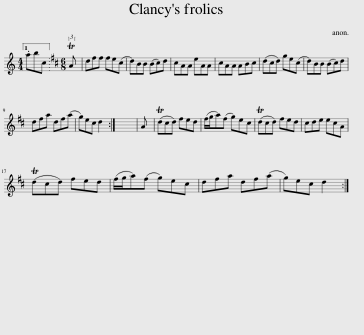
X:1
L:1/8
M:4/4
I:linebreak $
K:C
V:1 treble
V:1
 .abc ||[K:D][M:6/8] (3:2:1TA x/12 | dff fe(c | d)BB (Bc)d | cAA eAA | %5
 cAA ABc | (dcd) ge(c | d)BB (Bc)d |$ dfa df(a | g)ec d2 :| %10
 x6 | A | (Tdcd) fed | (f/g/a)(f g)ec | (Tdcd) fed | %15
 cde ecA |$ (Tdcd) fed | (f/g/a)(f g)ec | dfa df(a | g)ec d2 :| %20
